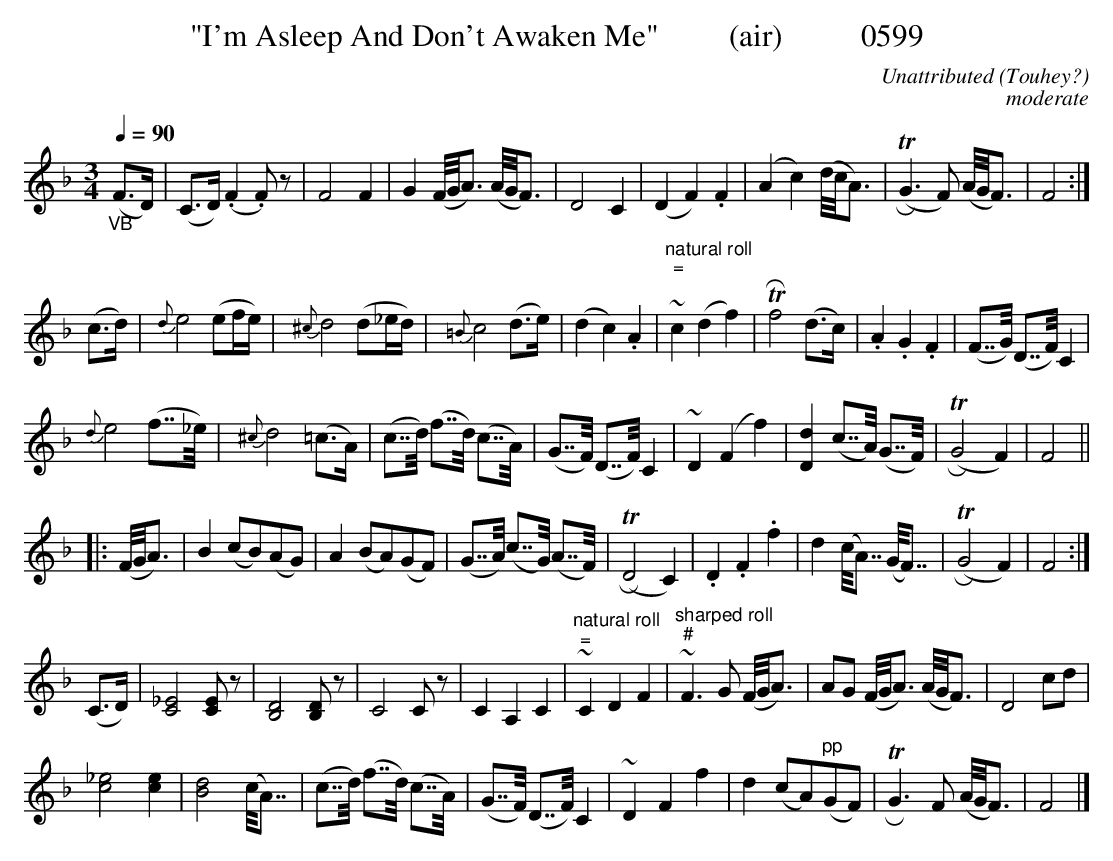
X:1
T:"I'm Asleep And Don't Awaken Me"         (air)          0599
C:Unattributed (Touhey?)
C:moderate
Q:1/4=90
BRENNAN June 2003 (HTTP://WWW.SOSYOURMOM.COM)
M:3/4
L:1/8
K:F
"_VB"(F3/2D/2)|(C3/2D/2) (.F2.F) z|F4F2|G2(F/4G/4A3/2) (A/4G/4F3/2)|D4C2|(D2F2).F2|(A2c2)(d/4c/4A3/2)|TR(G3F) (A/4G/4F3/2)|F4:|
(c3/2d/2)|{d}e4(ef/2e/2)|{^c}d4 (d_e/2d/2)|{=B}c4 (d3/2e/2)|(d2c2).A2|"^natural roll""^="~c2(d2f2)|TRf4(d3/2c/2)|.A2.G2.F2|(F7/4G/4) (D7/4F/4) C2|
{d}e4 (f7/4_e/4)|{^c}d4 (=c3/2A/2)|(c7/4d/4) (f7/4d/4) (c7/4A/4)|(G7/4F/4) (D7/4F/4) C2|"^sharped roll"""^#~D2(F2f2)|[D2d2](c7/4A/4) (G7/4F/4)|TR(G4F2)|F4||
|:(F/4G/4A3/2)|B2(cB)(AG)|A2(BA)(GF)|(G7/4A/4) (c7/4G/4) (A7/4F/4)|TR(D4C2)|.D2.F2.f2|d2(c/4A7/4) (G/4F7/4)|TR(G4F2)|F4:|
(C3/2D/2)|[C4_E4][CE] z|[B,4D4][B,D] z|C4C z|C2A,2C2|"^natural roll""^="~C2D2F2|"^sharped roll""^#"~F3G (F/4G/4A3/2)|AG (F/4G/4A3/2) (A/4G/4F3/2)|D4cd|
[c4_e4][c2e2]|[B4d4](c/4A7/4)|(c7/4d/4) (f7/4d/4) (c7/4A/4)|(G7/4F/4) (D7/4F/4) C2|~D2F2f2|d2(cA)"^pp"(GF)|TRG3F (A/4G/4F3/2)|F4|]
